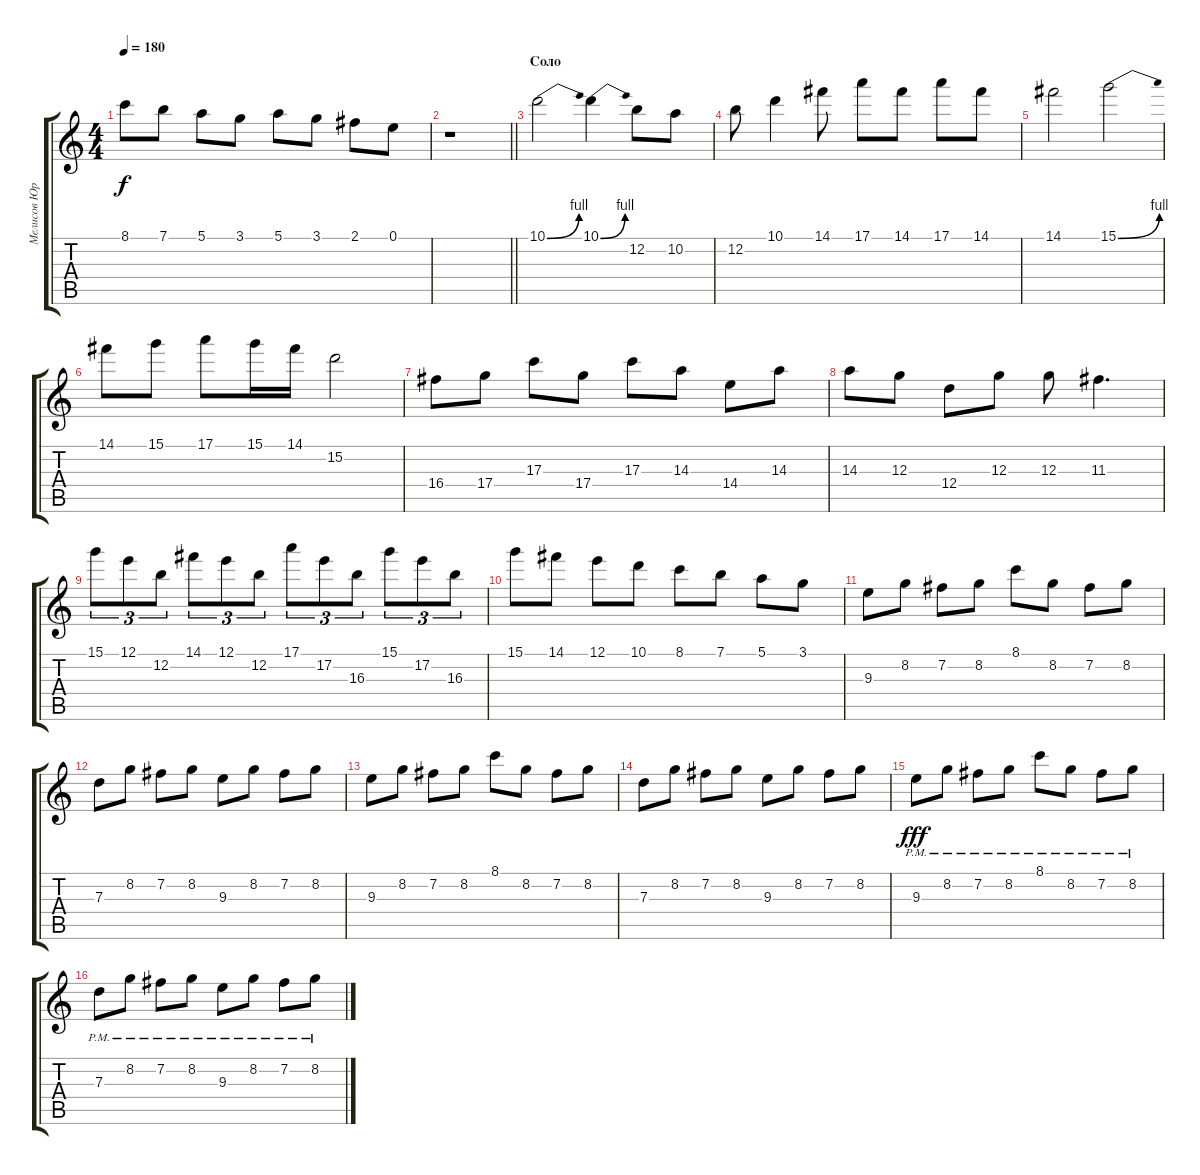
\track ("Мелисов Юрий" "Мелисов Юр") {instrument overdrivenguitar}
\staff {score tabs}
\tuning (E4 B3 G3 D3 A2 E2) {hide}
\ts (4 4)
\tempo 180
\clef g2
\ks c
8.1.8{dy f} 7.1.8 5.1.8 3.1.8 5.1.8 3.1.8 2.1.8 0.1.8 |
\barLineRight lightlight
r.1 |
\section ("" "Соло")
10.1{be (bend 0 0 60 4)}.2 10.1{be (bend 0 0 60 4)}.4 12.2.8 10.2.8 |
12.2.8 10.1.4 14.1.8 17.1.8 14.1.8 17.1.8 14.1.8 |
14.1.2 15.1{be (bend 0 0 60 4)}.2 |
14.1.8 15.1.8 17.1.8 15.1.16 14.1.16 15.2.2 |
16.4.8 17.4.8 17.3.8 17.4.8 17.3.8 14.3.8 14.4.8 14.3.8 |
14.3.8 12.3.8 12.4.8 12.3.8 12.3.8 11.3.4{d} |
15.1.8{tu (3 2)} 12.1.8{tu (3 2)} 12.2.8{tu (3 2)} 14.1.8{tu (3 2)} 12.1.8{tu (3 2)} 12.2.8{tu (3 2)} 17.1.8{tu (3 2)} 17.2.8{tu (3 2)} 16.3.8{tu (3 2)} 15.1.8{tu (3 2)} 17.2.8{tu (3 2)} 16.3.8{tu (3 2)} |
15.1.8 14.1.8 12.1.8 10.1.8 8.1.8 7.1.8 5.1.8 3.1.8 |
9.3.8 8.2.8 7.2.8 8.2.8 8.1.8 8.2.8 7.2.8 8.2.8 |
7.3.8 8.2.8 7.2.8 8.2.8 9.3.8 8.2.8 7.2.8 8.2.8 |
9.3.8 8.2.8 7.2.8 8.2.8 8.1.8 8.2.8 7.2.8 8.2.8 |
7.3.8 8.2.8 7.2.8 8.2.8 9.3.8 8.2.8 7.2.8 8.2.8 |
9.3{pm}.8{dy fff} 8.2{pm}.8 7.2{pm}.8 8.2{pm}.8 8.1{pm}.8 8.2{pm}.8 7.2{pm}.8 8.2{pm}.8 |
7.3{pm}.8 8.2{pm}.8 7.2{pm}.8 8.2{pm}.8 9.3{pm}.8 8.2{pm}.8 7.2{pm}.8 8.2{pm}.8
